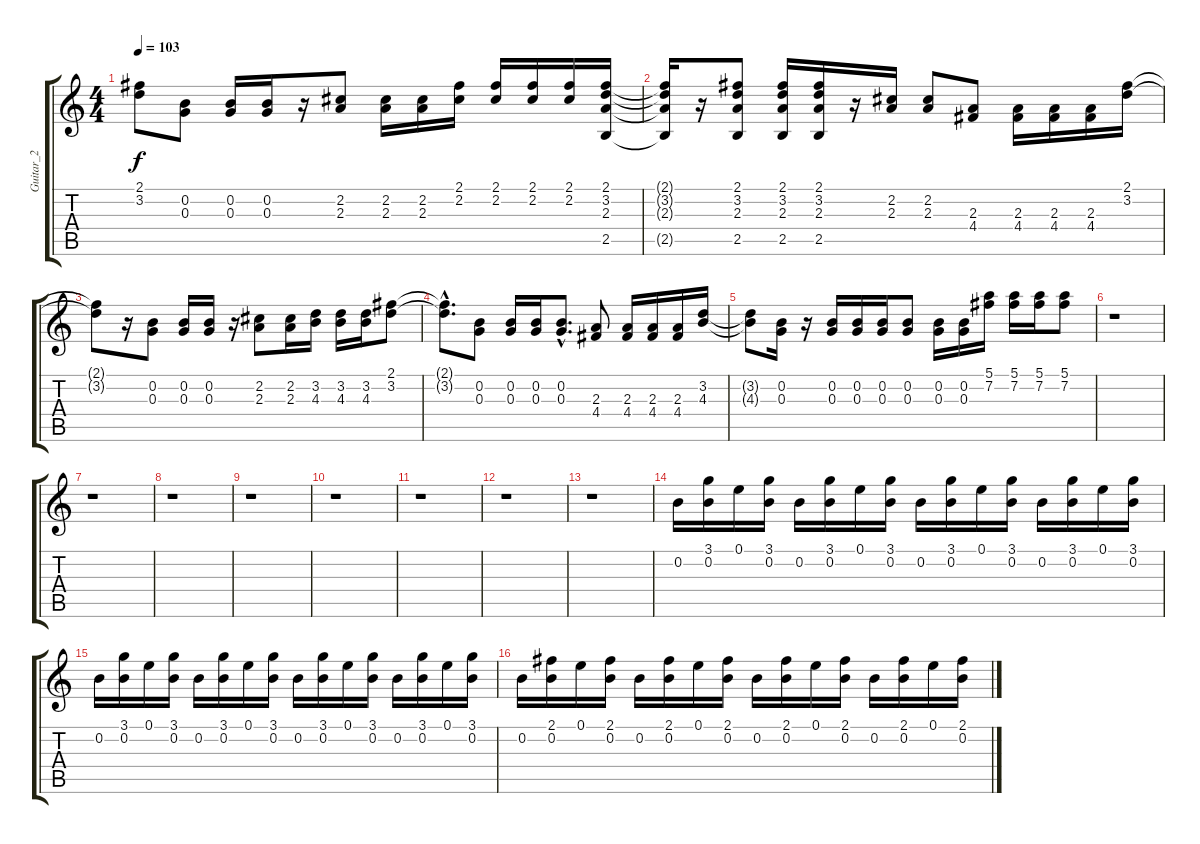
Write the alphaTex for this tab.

\track ("Guitar_2" "Guitar_2") {instrument distortionguitar}
\staff {score tabs}
\tuning (E4 B3 G3 D3 A2 E2) {hide}
\ts (4 4)
\tempo 103
\clef g2
\ks c
(2.1{t} 3.2{t}).8{dy f} (0.2 0.3).8 (0.2 0.3).16 (0.2 0.3).16 r.16 (2.2 2.3).8 (2.2 2.3).16 (2.2 2.3).16 (2.1 2.2).16 (2.1 2.2).16 (2.1 2.2).16 (2.1 2.2).16 (2.1 3.2 2.3 2.5).16 |
(2.1{t} 3.2{t} 2.3{t} 2.5{t}).16 r.16 (2.1 3.2 2.3 2.5).8 (2.1 3.2 2.3 2.5).16 (2.1 3.2 2.3 2.5).16 r.16 (2.2 2.3).16 (2.2 2.3).8 (2.3 4.4).8 (2.3 4.4).16 (2.3 4.4).16 (2.3 4.4).16 (2.1 3.2).16 |
(2.1{t} 3.2{t}).8 r.16 (0.2 0.3).8 (0.2 0.3).16 (0.2 0.3).16 r.16 (2.2 2.3).8 (2.2 2.3).16 (3.2 4.3).16 (3.2 4.3).16 (3.2 4.3).16 (2.1 3.2).8 |
(2.1{hac t} 3.2{hac t}).8{d} (0.2 0.3).8 (0.2 0.3).16 (0.2 0.3).16 (0.2{hac} 0.3{hac}).8{d} (2.3 4.4).8 (2.3 4.4).16 (2.3 4.4).16 (2.3 4.4).16 (3.2 4.3).16 |
(3.2{t} 4.3{t}).8 (0.2 0.3).16 r.16 (0.2 0.3).16 (0.2 0.3).16 (0.2 0.3).16 (0.2 0.3).8 (0.2 0.3).16 (0.2 0.3).16 (5.1 7.2).16 (5.1 7.2).16 (5.1 7.2).16 (5.1 7.2).8 |
r.1 |
r.1 |
r.1 |
r.1 |
r.1 |
r.1 |
r.1 |
r.1 |
0.2.16 (3.1 0.2).16 0.1.16 (3.1 0.2).16 0.2.16 (3.1 0.2).16 0.1.16 (3.1 0.2).16 0.2.16 (3.1 0.2).16 0.1.16 (3.1 0.2).16 0.2.16 (3.1 0.2).16 0.1.16 (3.1 0.2).16 |
0.2.16 (3.1 0.2).16 0.1.16 (3.1 0.2).16 0.2.16 (3.1 0.2).16 0.1.16 (3.1 0.2).16 0.2.16 (3.1 0.2).16 0.1.16 (3.1 0.2).16 0.2.16 (3.1 0.2).16 0.1.16 (3.1 0.2).16 |
0.2.16 (2.1 0.2).16 0.1.16 (2.1 0.2).16 0.2.16 (2.1 0.2).16 0.1.16 (2.1 0.2).16 0.2.16 (2.1 0.2).16 0.1.16 (2.1 0.2).16 0.2.16 (2.1 0.2).16 0.1.16 (2.1 0.2).16
